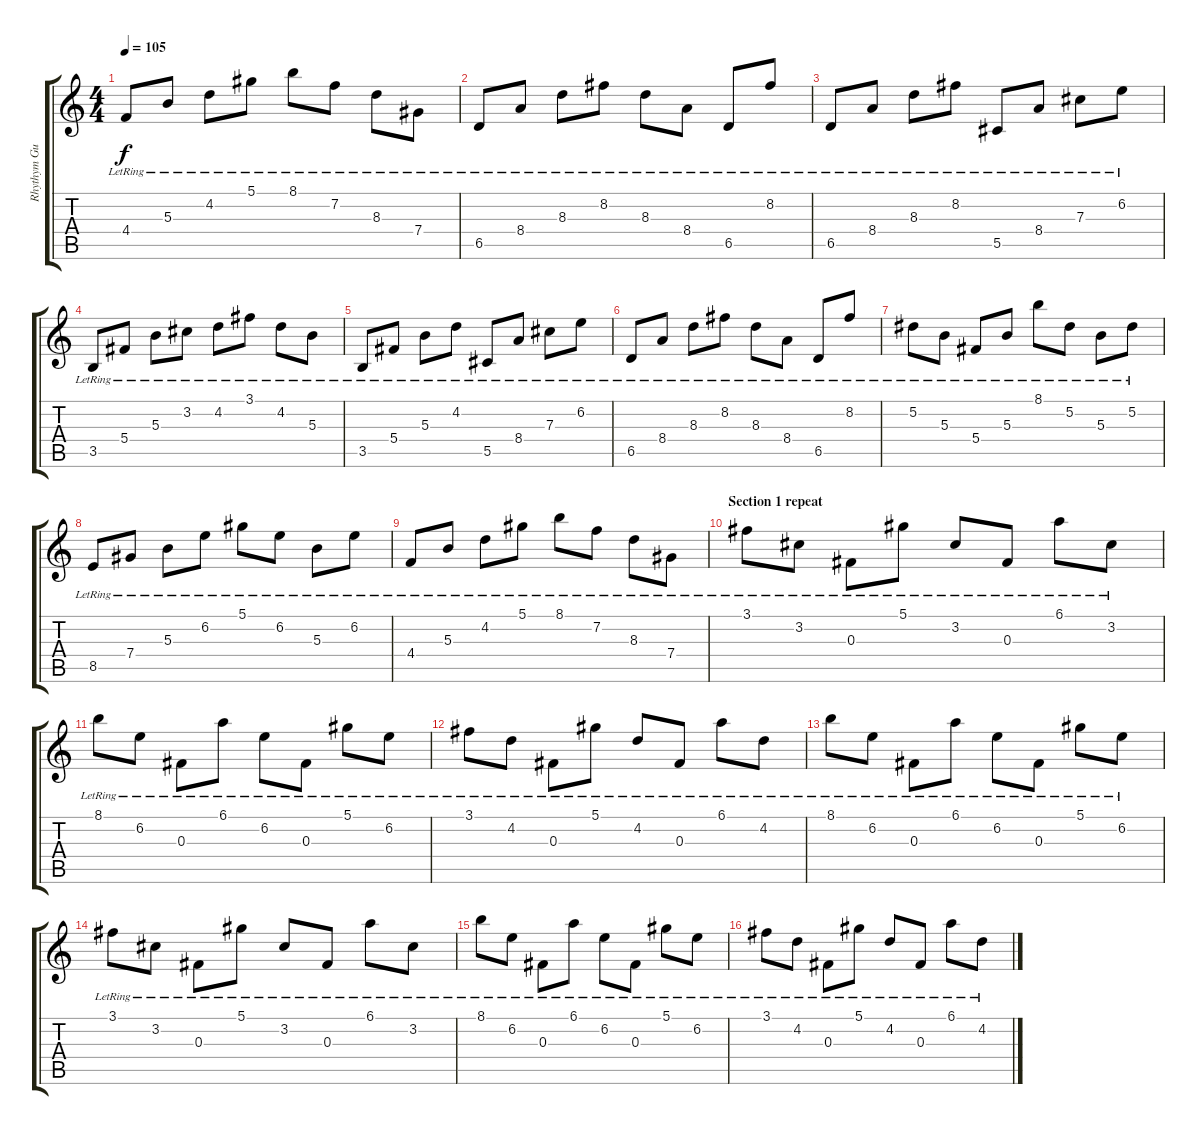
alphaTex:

\track ("Rhythym Guitar" "Rhythym Gu") {instrument acousticguitarsteel}
\staff {score tabs}
\tuning (Eb4 Bb3 Gb3 Db3 Ab2 Eb2) {hide}
\ts (4 4)
\tempo 105
\clef g2
\ks c
4.4{lr}.8{dy f} 5.3{lr}.8 4.2{lr}.8 5.1{lr}.8 8.1{lr}.8 7.2{lr}.8 8.3{lr}.8 7.4{lr}.8 |
6.5{lr}.8 8.4{lr}.8 8.3{lr}.8 8.2{lr}.8 8.3{lr}.8 8.4{lr}.8 6.5{lr}.8 8.2{lr}.8 |
6.5{lr}.8 8.4{lr}.8 8.3{lr}.8 8.2{lr}.8 5.5{lr}.8 8.4{lr}.8 7.3{lr}.8 6.2{lr}.8 |
3.5{lr}.8 5.4{lr}.8 5.3{lr}.8 3.2{lr}.8 4.2{lr}.8 3.1{lr}.8 4.2{lr}.8 5.3{lr}.8 |
3.5{lr}.8 5.4{lr}.8 5.3{lr}.8 4.2{lr}.8 5.5{lr}.8 8.4{lr}.8 7.3{lr}.8 6.2{lr}.8 |
6.5{lr}.8 8.4{lr}.8 8.3{lr}.8 8.2{lr}.8 8.3{lr}.8 8.4{lr}.8 6.5{lr}.8 8.2{lr}.8 |
5.2{lr}.8 5.3{lr}.8 5.4{lr}.8 5.3{lr}.8 8.1{lr}.8 5.2{lr}.8 5.3{lr}.8 5.2{lr}.8 |
8.5{lr}.8 7.4{lr}.8 5.3{lr}.8 6.2{lr}.8 5.1{lr}.8 6.2{lr}.8 5.3{lr}.8 6.2{lr}.8 |
4.4{lr}.8 5.3{lr}.8 4.2{lr}.8 5.1{lr}.8 8.1{lr}.8 7.2{lr}.8 8.3{lr}.8 7.4{lr}.8 |
\section ("" "Section 1 repeat")
3.1{lr}.8 3.2{lr}.8 0.3{lr}.8 5.1{lr}.8 3.2{lr}.8 0.3{lr}.8 6.1{lr}.8 3.2{lr}.8 |
8.1{lr}.8 6.2{lr}.8 0.3{lr}.8 6.1{lr}.8 6.2{lr}.8 0.3{lr}.8 5.1{lr}.8 6.2{lr}.8 |
3.1{lr}.8 4.2{lr}.8 0.3{lr}.8 5.1{lr}.8 4.2{lr}.8 0.3{lr}.8 6.1{lr}.8 4.2{lr}.8 |
8.1{lr}.8 6.2{lr}.8 0.3{lr}.8 6.1{lr}.8 6.2{lr}.8 0.3{lr}.8 5.1{lr}.8 6.2{lr}.8 |
3.1{lr}.8 3.2{lr}.8 0.3{lr}.8 5.1{lr}.8 3.2{lr}.8 0.3{lr}.8 6.1{lr}.8 3.2{lr}.8 |
8.1{lr}.8 6.2{lr}.8 0.3{lr}.8 6.1{lr}.8 6.2{lr}.8 0.3{lr}.8 5.1{lr}.8 6.2{lr}.8 |
3.1{lr}.8 4.2{lr}.8 0.3{lr}.8 5.1{lr}.8 4.2{lr}.8 0.3{lr}.8 6.1{lr}.8 4.2{lr}.8
